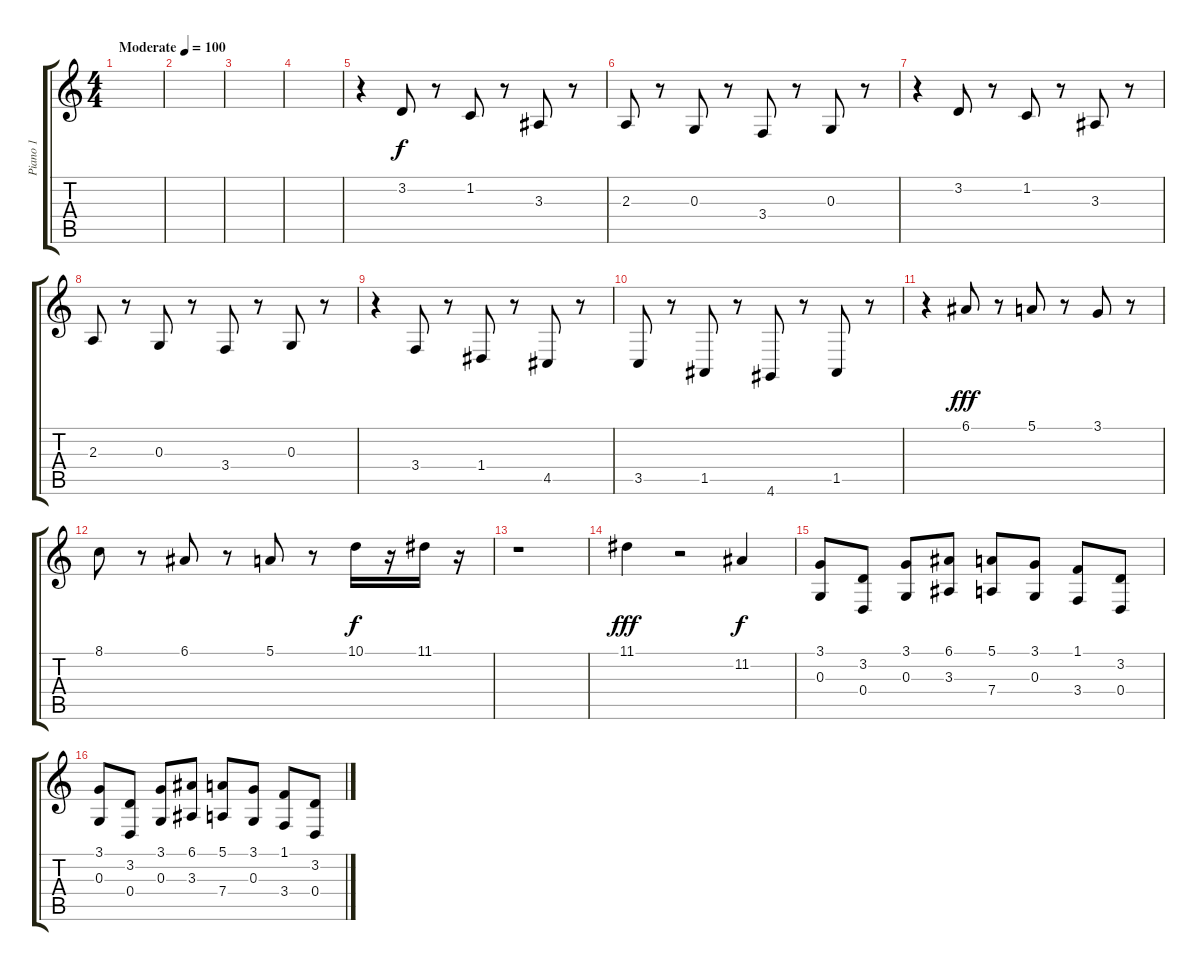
\track ("Piano 1" "Piano 1") {instrument brightacousticpiano}
\staff {score tabs}
\tuning (E4 B3 G3 D3 A2 E2) {hide}
\ts (4 4)
\tempo (100 "Moderate")
\clef g2
\ks c
|
|
|
|
r.4 3.2.8 r.8 1.2.8 r.8 3.3.8 r.8 |
2.3.8 r.8 0.3.8 r.8 3.4.8 r.8 0.3.8 r.8 |
r.4 3.2.8 r.8 1.2.8 r.8 3.3.8 r.8 |
2.3.8 r.8 0.3.8 r.8 3.4.8 r.8 0.3.8 r.8 |
r.4 3.4.8 r.8 1.4.8 r.8 4.5.8 r.8 |
3.5.8 r.8 1.5.8 r.8 4.6.8 r.8 1.5.8 r.8 |
r.4 6.1.8{dy fff} r.8 5.1.8 r.8 3.1.8 r.8 |
8.1.8 r.8 6.1.8 r.8 5.1.8 r.8 10.1.16{dy f} r.16 11.1.16 r.16 |
r.1 |
11.1.4{dy fff} r.2 11.2.4{dy f} |
(3.1 0.3).8 (3.2 0.4).8 (3.1 0.3).8 (6.1 3.3).8 (5.1 7.4).8 (3.1 0.3).8 (1.1 3.4).8 (3.2 0.4).8 |
(3.1 0.3).8 (3.2 0.4).8 (3.1 0.3).8 (6.1 3.3).8 (5.1 7.4).8 (3.1 0.3).8 (1.1 3.4).8 (3.2 0.4).8
